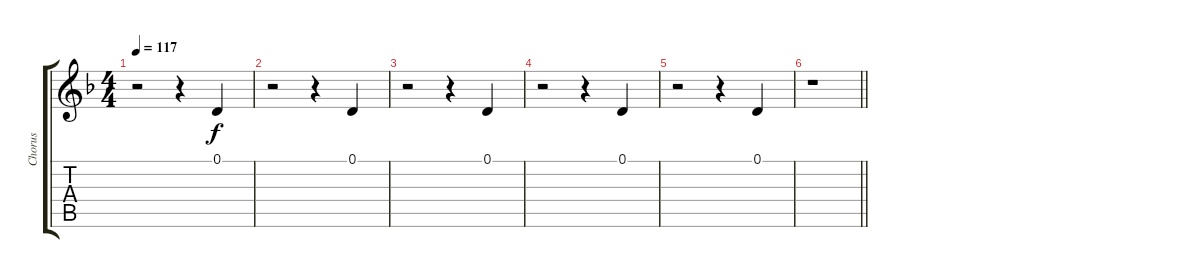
\track ("Chorus" "Chorus") {instrument sopranosax}
\staff {score tabs}
\tuning (D4 A3 F3 C3 G2 D2) {hide}
\ts (4 4)
\tempo 117
\clef g2
\ks dminor
r.2{dy f} r.4 0.1.4 |
r.2 r.4 0.1.4 |
r.2 r.4 0.1.4 |
r.2 r.4 0.1.4 |
r.2 r.4 0.1.4 |
\barLineRight lightlight
r.1
